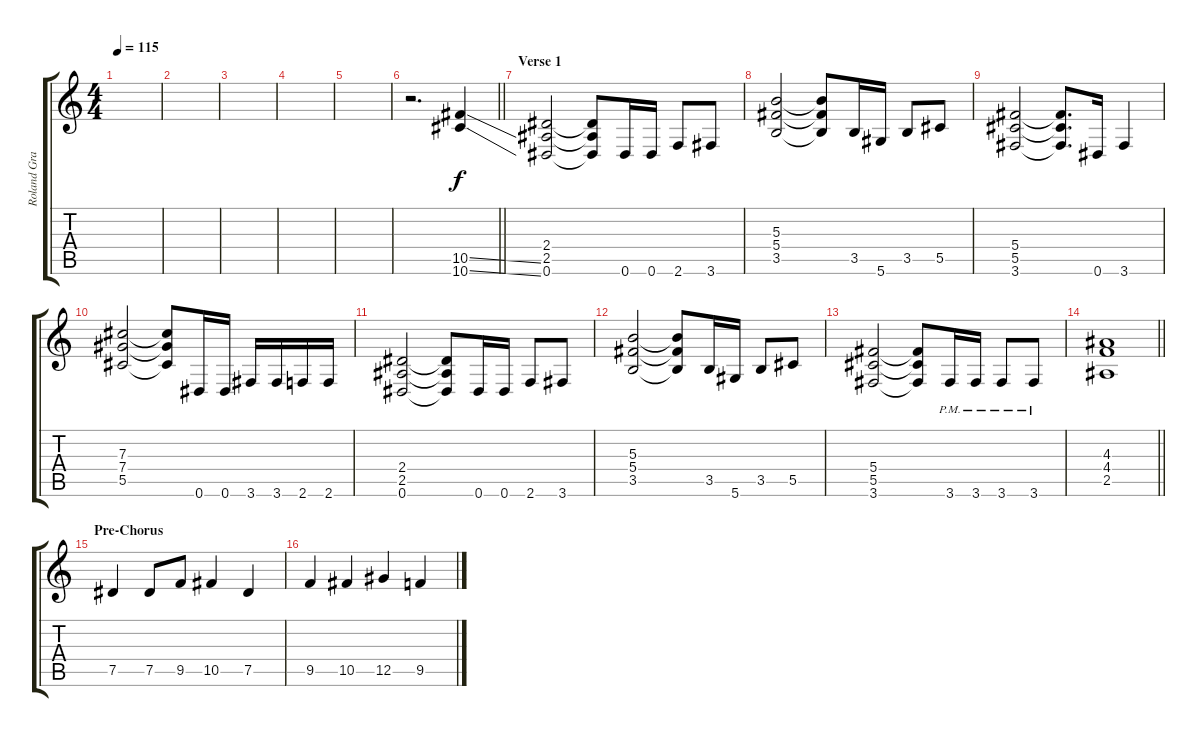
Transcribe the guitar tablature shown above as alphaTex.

\track ("Roland Grapow (Lead Guitar)" "Roland Gra") {instrument distortionguitar}
\staff {score tabs}
\tuning (Eb4 Bb3 Gb3 Db3 Ab2 Eb2) {hide}
\ts (4 4)
\tempo 115
\clef g2
\ks c
|
|
|
|
|
\barLineRight lightlight
r.2{d} (10.5{ss} 10.6{ss}).4 |
\section ("" "Verse 1")
(2.4 2.5 0.6).2 (2.4{t} 2.5{t} 0.6{t}).8 0.6.16 0.6.16 2.6.8 3.6.8 |
(5.3 5.4 3.5).2 (5.3{t} 5.4{t} 3.5{t}).8 3.5.16 5.6.16 3.5.8 5.5.8 |
(5.4 5.5 3.6).2 (5.4{t} 5.5{t} 3.6{t}).8{d} 0.6.16 3.6.4 |
(7.3 7.4 5.5).2 (7.3{t} 7.4{t} 5.5{t}).8 0.6.16 0.6.16 3.6.16 3.6.16 2.6.16 2.6.16 |
(2.4 2.5 0.6).2 (2.4{t} 2.5{t} 0.6{t}).8 0.6.16 0.6.16 2.6.8 3.6.8 |
(5.3 5.4 3.5).2 (5.3{t} 5.4{t} 3.5{t}).8 3.5.16 5.6.16 3.5.8 5.5.8 |
(5.4 5.5 3.6).2 (5.4{t} 5.5{t} 3.6{t}).8 3.6{pm}.16 3.6{pm}.16 3.6{pm}.8 3.6{pm}.8 |
\barLineRight lightlight
(4.3 4.4 2.5).1 |
\section ("" "Pre-Chorus")
7.5.4 7.5.8 9.5.8 10.5.4 7.5.4 |
9.5.4 10.5.4 12.5.4 9.5.4
